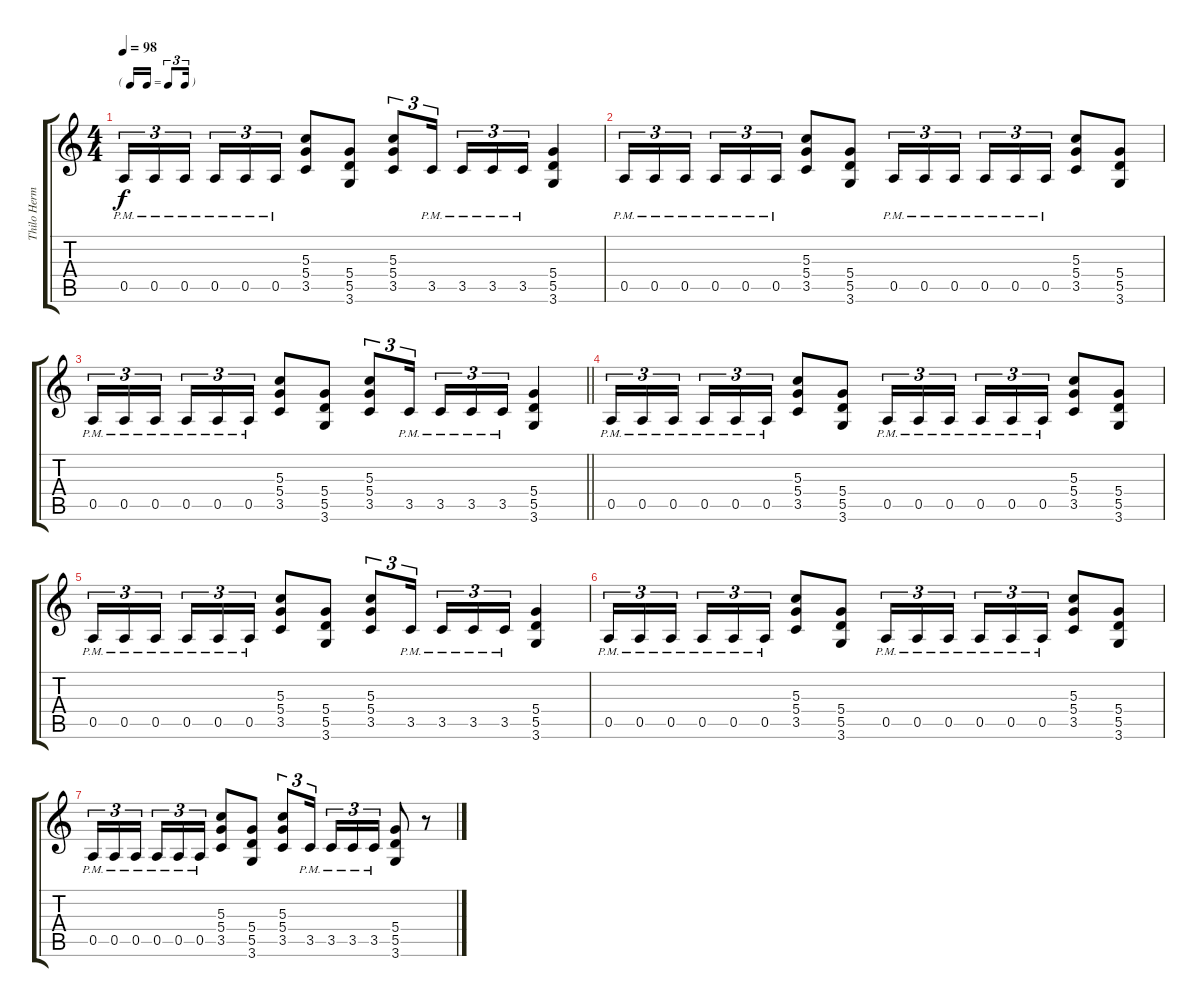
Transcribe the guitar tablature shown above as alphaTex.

\track ("Thilo Hermann" "Thilo Herm") {instrument distortionguitar}
\staff {score tabs}
\tuning (E4 B3 G3 D3 A2 E2) {hide}
\ts (4 4)
\tf triplet16th
\tempo 98
\clef g2
\ks c
0.5{pm}.16{tu (3 2) dy f} 0.5{pm}.16{tu (3 2)} 0.5{pm}.16{tu (3 2) beam splitsecondary} 0.5{pm}.16{tu (3 2)} 0.5{pm}.16{tu (3 2)} 0.5{pm}.16{tu (3 2)} (5.3 5.4 3.5).8 (5.4 5.5 3.6).8 (5.3 5.4 3.5).8{tu (3 2)} 3.5{pm}.16{tu (3 2) beam splitsecondary} 3.5{pm}.16{tu (3 2)} 3.5{pm}.16{tu (3 2)} 3.5{pm}.16{tu (3 2)} (5.4 5.5 3.6).4 |
0.5{pm}.16{tu (3 2)} 0.5{pm}.16{tu (3 2)} 0.5{pm}.16{tu (3 2) beam splitsecondary} 0.5{pm}.16{tu (3 2)} 0.5{pm}.16{tu (3 2)} 0.5{pm}.16{tu (3 2)} (5.3 5.4 3.5).8 (5.4 5.5 3.6).8 0.5{pm}.16{tu (3 2)} 0.5{pm}.16{tu (3 2)} 0.5{pm}.16{tu (3 2) beam splitsecondary} 0.5{pm}.16{tu (3 2)} 0.5{pm}.16{tu (3 2)} 0.5{pm}.16{tu (3 2)} (5.3 5.4 3.5).8 (5.4 5.5 3.6).8 |
\barLineRight lightlight
0.5{pm}.16{tu (3 2)} 0.5{pm}.16{tu (3 2)} 0.5{pm}.16{tu (3 2) beam splitsecondary} 0.5{pm}.16{tu (3 2)} 0.5{pm}.16{tu (3 2)} 0.5{pm}.16{tu (3 2)} (5.3 5.4 3.5).8 (5.4 5.5 3.6).8 (5.3 5.4 3.5).8{tu (3 2)} 3.5{pm}.16{tu (3 2) beam splitsecondary} 3.5{pm}.16{tu (3 2)} 3.5{pm}.16{tu (3 2)} 3.5{pm}.16{tu (3 2)} (5.4 5.5 3.6).4 |
0.5{pm}.16{tu (3 2)} 0.5{pm}.16{tu (3 2)} 0.5{pm}.16{tu (3 2) beam splitsecondary} 0.5{pm}.16{tu (3 2)} 0.5{pm}.16{tu (3 2)} 0.5{pm}.16{tu (3 2)} (5.3 5.4 3.5).8 (5.4 5.5 3.6).8 0.5{pm}.16{tu (3 2)} 0.5{pm}.16{tu (3 2)} 0.5{pm}.16{tu (3 2) beam splitsecondary} 0.5{pm}.16{tu (3 2)} 0.5{pm}.16{tu (3 2)} 0.5{pm}.16{tu (3 2)} (5.3 5.4 3.5).8 (5.4 5.5 3.6).8 |
0.5{pm}.16{tu (3 2)} 0.5{pm}.16{tu (3 2)} 0.5{pm}.16{tu (3 2) beam splitsecondary} 0.5{pm}.16{tu (3 2)} 0.5{pm}.16{tu (3 2)} 0.5{pm}.16{tu (3 2)} (5.3 5.4 3.5).8 (5.4 5.5 3.6).8 (5.3 5.4 3.5).8{tu (3 2)} 3.5{pm}.16{tu (3 2) beam splitsecondary} 3.5{pm}.16{tu (3 2)} 3.5{pm}.16{tu (3 2)} 3.5{pm}.16{tu (3 2)} (5.4 5.5 3.6).4 |
0.5{pm}.16{tu (3 2)} 0.5{pm}.16{tu (3 2)} 0.5{pm}.16{tu (3 2) beam splitsecondary} 0.5{pm}.16{tu (3 2)} 0.5{pm}.16{tu (3 2)} 0.5{pm}.16{tu (3 2)} (5.3 5.4 3.5).8 (5.4 5.5 3.6).8 0.5{pm}.16{tu (3 2)} 0.5{pm}.16{tu (3 2)} 0.5{pm}.16{tu (3 2) beam splitsecondary} 0.5{pm}.16{tu (3 2)} 0.5{pm}.16{tu (3 2)} 0.5{pm}.16{tu (3 2)} (5.3 5.4 3.5).8 (5.4 5.5 3.6).8 |
0.5{pm}.16{tu (3 2)} 0.5{pm}.16{tu (3 2)} 0.5{pm}.16{tu (3 2) beam splitsecondary} 0.5{pm}.16{tu (3 2)} 0.5{pm}.16{tu (3 2)} 0.5{pm}.16{tu (3 2)} (5.3 5.4 3.5).8 (5.4 5.5 3.6).8 (5.3 5.4 3.5).8{tu (3 2)} 3.5{pm}.16{tu (3 2) beam splitsecondary} 3.5{pm}.16{tu (3 2)} 3.5{pm}.16{tu (3 2)} 3.5{pm}.16{tu (3 2)} (5.4 5.5 3.6).8 r.8
